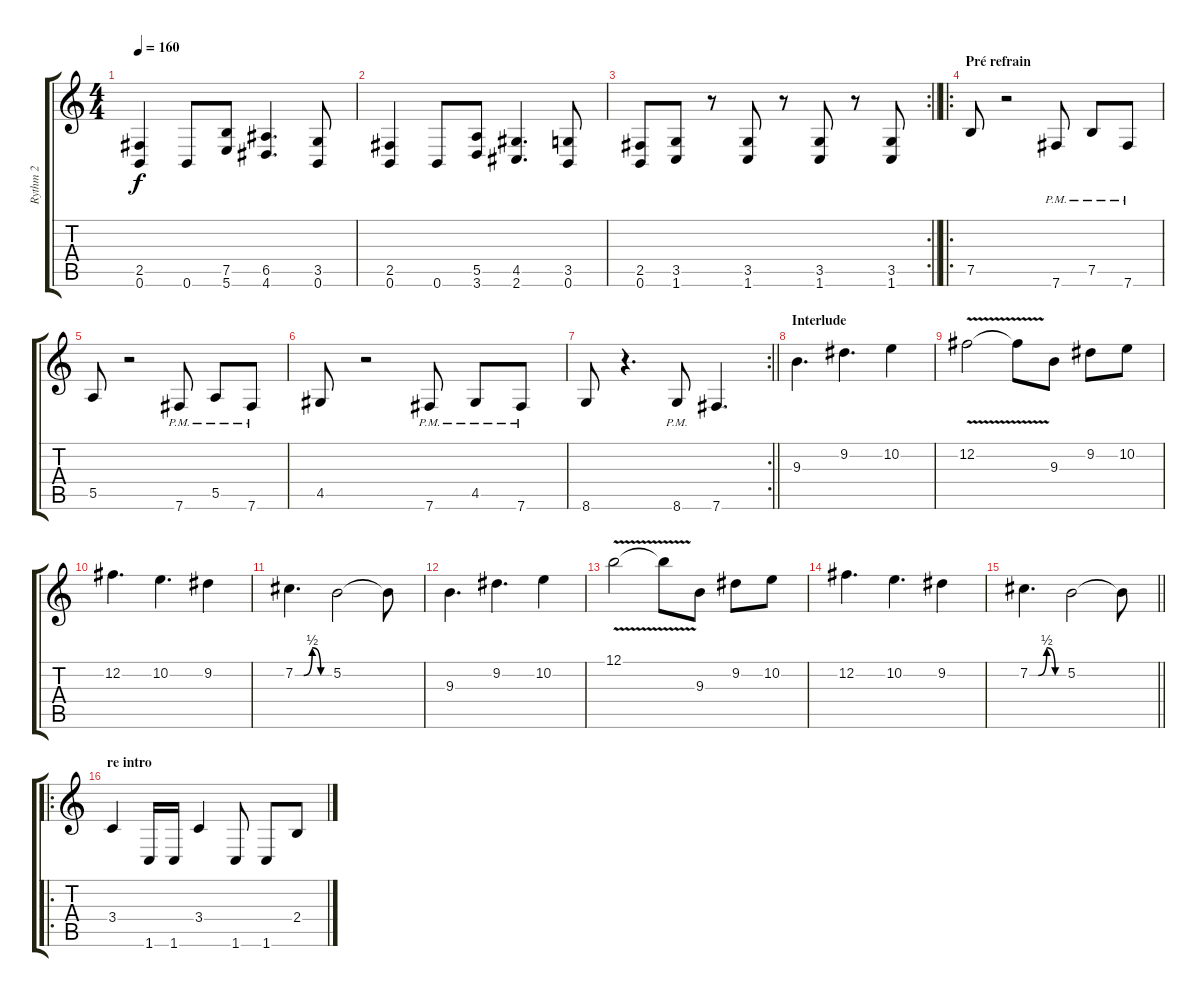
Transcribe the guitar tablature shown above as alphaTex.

\track ("Rythm 2" "Rythm 2") {instrument distortionguitar}
\staff {score tabs}
\tuning (B3 Gb3 D3 A2 E2 B1) {hide}
\ts (4 4)
\tempo 160
\clef g2
\ks c
(2.5 0.6).4{dy f} 0.6.8 (7.5 5.6).8 (6.5 4.6).4{d} (3.5 0.6).8 |
(2.5 0.6).4 0.6.8 (5.5 3.6).8 (4.5 2.6).4{d} (3.5 0.6).8 |
\rc 2
\barLineRight lightlight
(2.5 0.6).8 (3.5 1.6).8 r.8 (3.5 1.6).8 r.8 (3.5 1.6).8 r.8 (3.5 1.6).8 |
\ro
\section ("" "Pré refrain")
7.5.8 r.2 7.6{pm}.8 7.5{pm}.8 7.6{pm}.8 |
5.5.8 r.2 7.6{pm}.8 5.5{pm}.8 7.6{pm}.8 |
4.5.8 r.2 7.6{pm}.8 4.5{pm}.8 7.6{pm}.8 |
\rc 2
\barLineRight lightlight
8.6.8 r.4{d} 8.6{pm}.8 7.6.4{d} |
\section ("" "Interlude")
9.3.4{d} 9.2.4{d} 10.2.4 |
12.2{v}.2 12.2{t}.8 9.3.8 9.2.8 10.2.8 |
12.2.4{d} 10.2.4{d} 9.2.4 |
7.2{be (custom 0 0 15 0 30 2 45 0 60 0)}.4{d} 5.2.2 5.2{t}.8 |
9.3.4{d} 9.2.4{d} 10.2.4 |
12.1{v}.2 12.1{t}.8 9.3.8 9.2.8 10.2.8 |
12.2.4{d} 10.2.4{d} 9.2.4 |
\barLineRight lightlight
7.2{be (custom 0 0 15 0 30 2 45 0 60 0)}.4{d} 5.2.2 5.2{t}.8 |
\ro
\section ("" "re intro")
3.4.4 1.6.16 1.6.16 3.4.4 1.6.8 1.6.8 2.4.8
